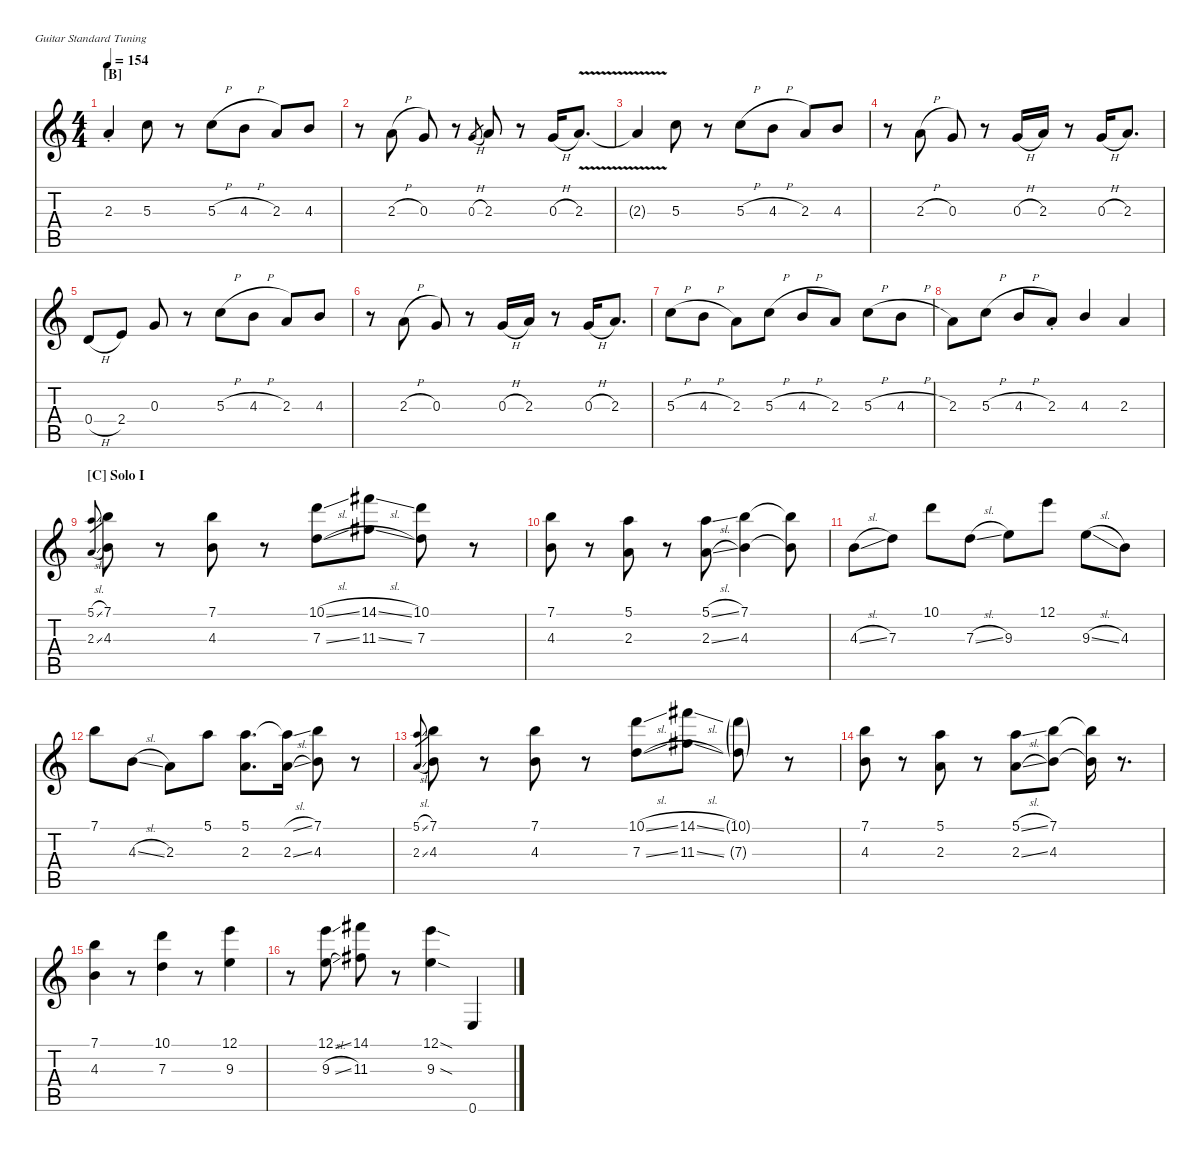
\defaultSystemsLayout 4
\hideDynamics
\bracketExtendMode nobrackets
\singleTrackTrackNamePolicy hidden
\multiTrackTrackNamePolicy hidden
\firstSystemTrackNameMode fullname
\firstSystemTrackNameOrientation horizontal
\otherSystemsTrackNameOrientation horizontal
\track ("Guitar" "E-Gt") {instrument distortionguitar}
\staff {score tabs}
\tuning (E4 B3 G3 D3 A2 E2)
\ts (4 4)
\section ("B" "")
\scale
0.194444
\tempo 154
\accidentals auto
\clef g2
\ottava regular
\simile none
\ks c
2.3{st}.4{dy f instrument distortionguitar beam Up} 5.3.8{beam Down} r.8{beam Down} 5.3{h}.8{beam Down} 4.3{h}.8{beam Down} 2.3.8{beam Up} 4.3.8{beam Up} |
\scale
0.305556 r.8{beam Down} 2.3{h}.8{beam Up} 0.3.8{beam Up} r.8{beam Up} 0.3{h}.8{gr beam Up} 2.3.8{beam Up} r.8{beam Up} 0.3{h}.16{beam Up} 2.3{v}.8{d beam Up} |
\scale
0.194444 2.3{v t}.4{beam Up} 5.3.8{beam Down} r.8{beam Down} 5.3{h}.8{beam Down} 4.3{h}.8{beam Down} 2.3.8{beam Up} 4.3.8{beam Up} |
\scale
0.305556 r.8{beam Down} 2.3{h}.8{beam Up} 0.3.8{beam Up} r.8{beam Up} 0.3{h}.16{beam Up} 2.3.16{beam Up} r.8{beam Up} 0.3{h}.16{beam Up} 2.3.8{d beam Up} |
\scale
0.21875 0.4{h}.8{beam Up} 2.4.8{beam Up} 0.3.8{beam Up} r.8{beam Up} 5.3{h}.8{beam Down} 4.3{h}.8{beam Down} 2.3.8{beam Up} 4.3.8{beam Up} |
\scale
0.34375 r.8{beam Down} 2.3{h}.8{beam Up} 0.3.8{beam Up} r.8{beam Up} 0.3{h}.16{beam Up} 2.3.16{beam Up} r.8{beam Up} 0.3{h}.16{beam Up} 2.3.8{d beam Up} |
\scale
0.21875 5.3{h}.8{beam Down} 4.3{h}.8{beam Down} 2.3.8{beam Down} 5.3{h}.8{beam Down} 4.3{h}.8{beam Up} 2.3.8{beam Up} 5.3{h}.8{beam Down} 4.3{h}.8{beam Down} |
\scale
0.21875 2.3.8{beam Down} 5.3{h}.8{beam Down} 4.3{h}.8{beam Up} 2.3{st}.8{beam Up} 4.3.4{beam Up} 2.3.4{beam Up} |
\section ("C" "Solo I")
\scale
0.230769 (5.1{sl} 2.3{sl}).8{gr beam Up} (7.1 4.3).8{beam Down} r.8{beam Down} (7.1 4.3).8{beam Down} r.8{beam Down} (10.1{sl} 7.3{sl}).8{beam Down} (14.1{sl acc #} 11.3{sl acc #}).8{beam Down} (7.3 10.1).8{beam Down} r.8{beam Down} |
\scale
0.215385 (7.1 4.3).8{beam Down} r.8{beam Down} (5.1 2.3).8{beam Down} r.8{beam Down} (5.1{sl} 2.3{sl}).8{beam Down} (7.1 4.3).4{beam Down} (4.3{t} 7.1{t}).8{beam Down} |
\scale
0.215385 4.3{sl}.8{beam Down} 7.3.8{beam Down} 10.1.8{beam Down} 7.3{sl}.8{beam Down} 9.3.8{beam Down} 12.1.8{beam Down} 9.3{sl}.8{beam Down} 4.3.8{beam Down} |
\scale
0.338462 7.1.8{beam Down} 4.3{sl}.8{beam Down} 2.3.8{beam Down} 5.1.8{beam Down} (5.1 2.3).8{d beam Down} (5.1{sl t} 2.3{sl}).16{beam Down} (7.1 4.3).8{beam Down} r.8{beam Down} |
\scale
0.230769 (5.1{sl} 2.3{sl}).8{gr beam Up} (7.1 4.3).8{beam Down} r.8{beam Down} (7.1 4.3).8{beam Down} r.8{beam Down} (10.1{sl} 7.3{sl}).8{beam Down} (14.1{sl acc #} 11.3{sl acc #}).8{beam Down} (7.3{g} 10.1{g}).8{beam Down} r.8{beam Down} |
\scale
0.338462 (7.1 4.3).8{beam Down} r.8{beam Down} (5.1 2.3).8{beam Down} r.8{beam Down} (5.1{sl} 2.3{sl}).8{beam Down} (7.1 4.3).8{beam Down} (7.1{t} 4.3{t}).16{beam Down} r.8{d beam Down} |
\scale
0.215385 (7.1 4.3).4{beam Down} r.8{beam Down} (10.1 7.3).4{beam Down} r.8{beam Down} (12.1 9.3).4{beam Down} |
\scale
0.215385 r.8{beam Down} (12.1{ss} 9.3{sl}).8{beam Down} (14.1{acc #} 11.3{acc #}).8{beam Down} r.8{beam Down} (12.1{sod} 9.3{sod}).4{beam Down} 0.6.4{beam Up}
